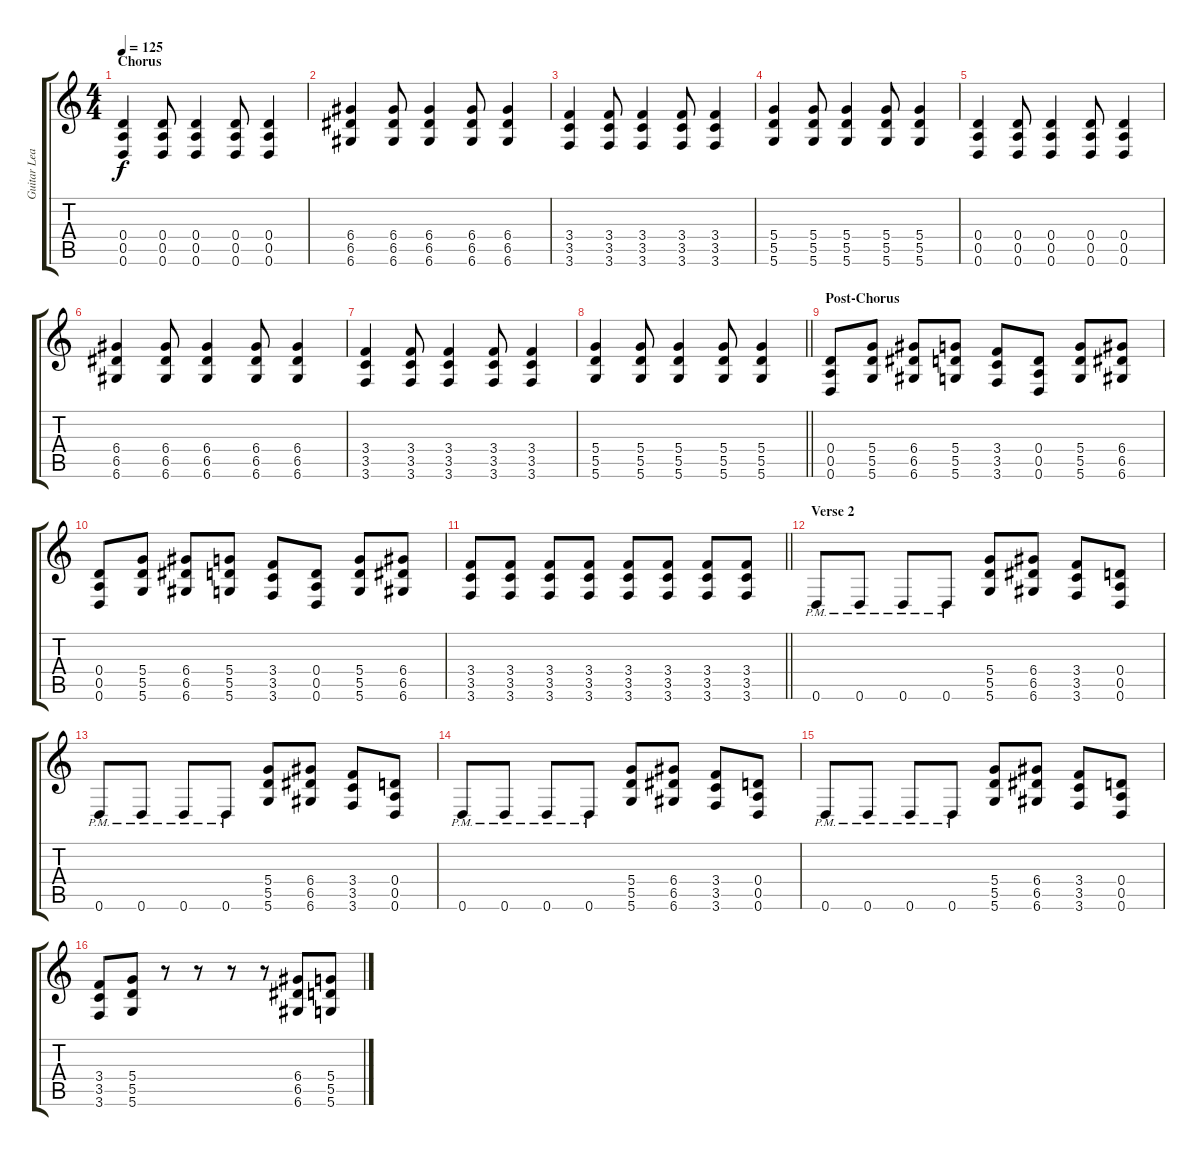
\track ("Guitar Lead" "Guitar Lea") {instrument distortionguitar}
\staff {score tabs}
\tuning (E4 B3 G3 D3 A2 D2) {hide}
\ts (4 4)
\section ("" "Chorus")
\tempo 125
\clef g2
\ks c
(0.4 0.5 0.6).4{dy f} (0.4 0.5 0.6).8 (0.4 0.5 0.6).4 (0.4 0.5 0.6).8 (0.4 0.5 0.6).4 |
(6.4 6.5 6.6).4 (6.4 6.5 6.6).8 (6.4 6.5 6.6).4 (6.4 6.5 6.6).8 (6.4 6.5 6.6).4 |
(3.4 3.5 3.6).4 (3.4 3.5 3.6).8 (3.4 3.5 3.6).4 (3.4 3.5 3.6).8 (3.4 3.5 3.6).4 |
(5.4 5.5 5.6).4 (5.4 5.5 5.6).8 (5.4 5.5 5.6).4 (5.4 5.5 5.6).8 (5.4 5.5 5.6).4 |
(0.4 0.5 0.6).4 (0.4 0.5 0.6).8 (0.4 0.5 0.6).4 (0.4 0.5 0.6).8 (0.4 0.5 0.6).4 |
(6.4 6.5 6.6).4 (6.4 6.5 6.6).8 (6.4 6.5 6.6).4 (6.4 6.5 6.6).8 (6.4 6.5 6.6).4 |
(3.4 3.5 3.6).4 (3.4 3.5 3.6).8 (3.4 3.5 3.6).4 (3.4 3.5 3.6).8 (3.4 3.5 3.6).4 |
\barLineRight lightlight
(5.4 5.5 5.6).4 (5.4 5.5 5.6).8 (5.4 5.5 5.6).4 (5.4 5.5 5.6).8 (5.4 5.5 5.6).4 |
\section ("" "Post-Chorus")
(0.4 0.5 0.6).8 (5.4 5.5 5.6).8 (6.4 6.5 6.6).8 (5.4 5.5 5.6).8 (3.4 3.5 3.6).8 (0.4 0.5 0.6).8 (5.4 5.5 5.6).8 (6.4 6.5 6.6).8 |
(0.4 0.5 0.6).8 (5.4 5.5 5.6).8 (6.4 6.5 6.6).8 (5.4 5.5 5.6).8 (3.4 3.5 3.6).8 (0.4 0.5 0.6).8 (5.4 5.5 5.6).8 (6.4 6.5 6.6).8 |
\barLineRight lightlight
(3.4 3.5 3.6).8 (3.4 3.5 3.6).8 (3.4 3.5 3.6).8 (3.4 3.5 3.6).8 (3.4 3.5 3.6).8 (3.4 3.5 3.6).8 (3.4 3.5 3.6).8 (3.4 3.5 3.6).8 |
\section ("" "Verse 2")
0.6{pm}.8 0.6{pm}.8 0.6{pm}.8 0.6{pm}.8 (5.4 5.5 5.6).8 (6.4 6.5 6.6).8 (3.4 3.5 3.6).8 (0.4 0.5 0.6).8 |
0.6{pm}.8 0.6{pm}.8 0.6{pm}.8 0.6{pm}.8 (5.4 5.5 5.6).8 (6.4 6.5 6.6).8 (3.4 3.5 3.6).8 (0.4 0.5 0.6).8 |
0.6{pm}.8 0.6{pm}.8 0.6{pm}.8 0.6{pm}.8 (5.4 5.5 5.6).8 (6.4 6.5 6.6).8 (3.4 3.5 3.6).8 (0.4 0.5 0.6).8 |
0.6{pm}.8 0.6{pm}.8 0.6{pm}.8 0.6{pm}.8 (5.4 5.5 5.6).8 (6.4 6.5 6.6).8 (3.4 3.5 3.6).8 (0.4 0.5 0.6).8 |
(3.4 3.5 3.6).8 (5.4 5.5 5.6).8 r.8 r.8 r.8 r.8 (6.4 6.5 6.6).8 (5.4 5.5 5.6).8
